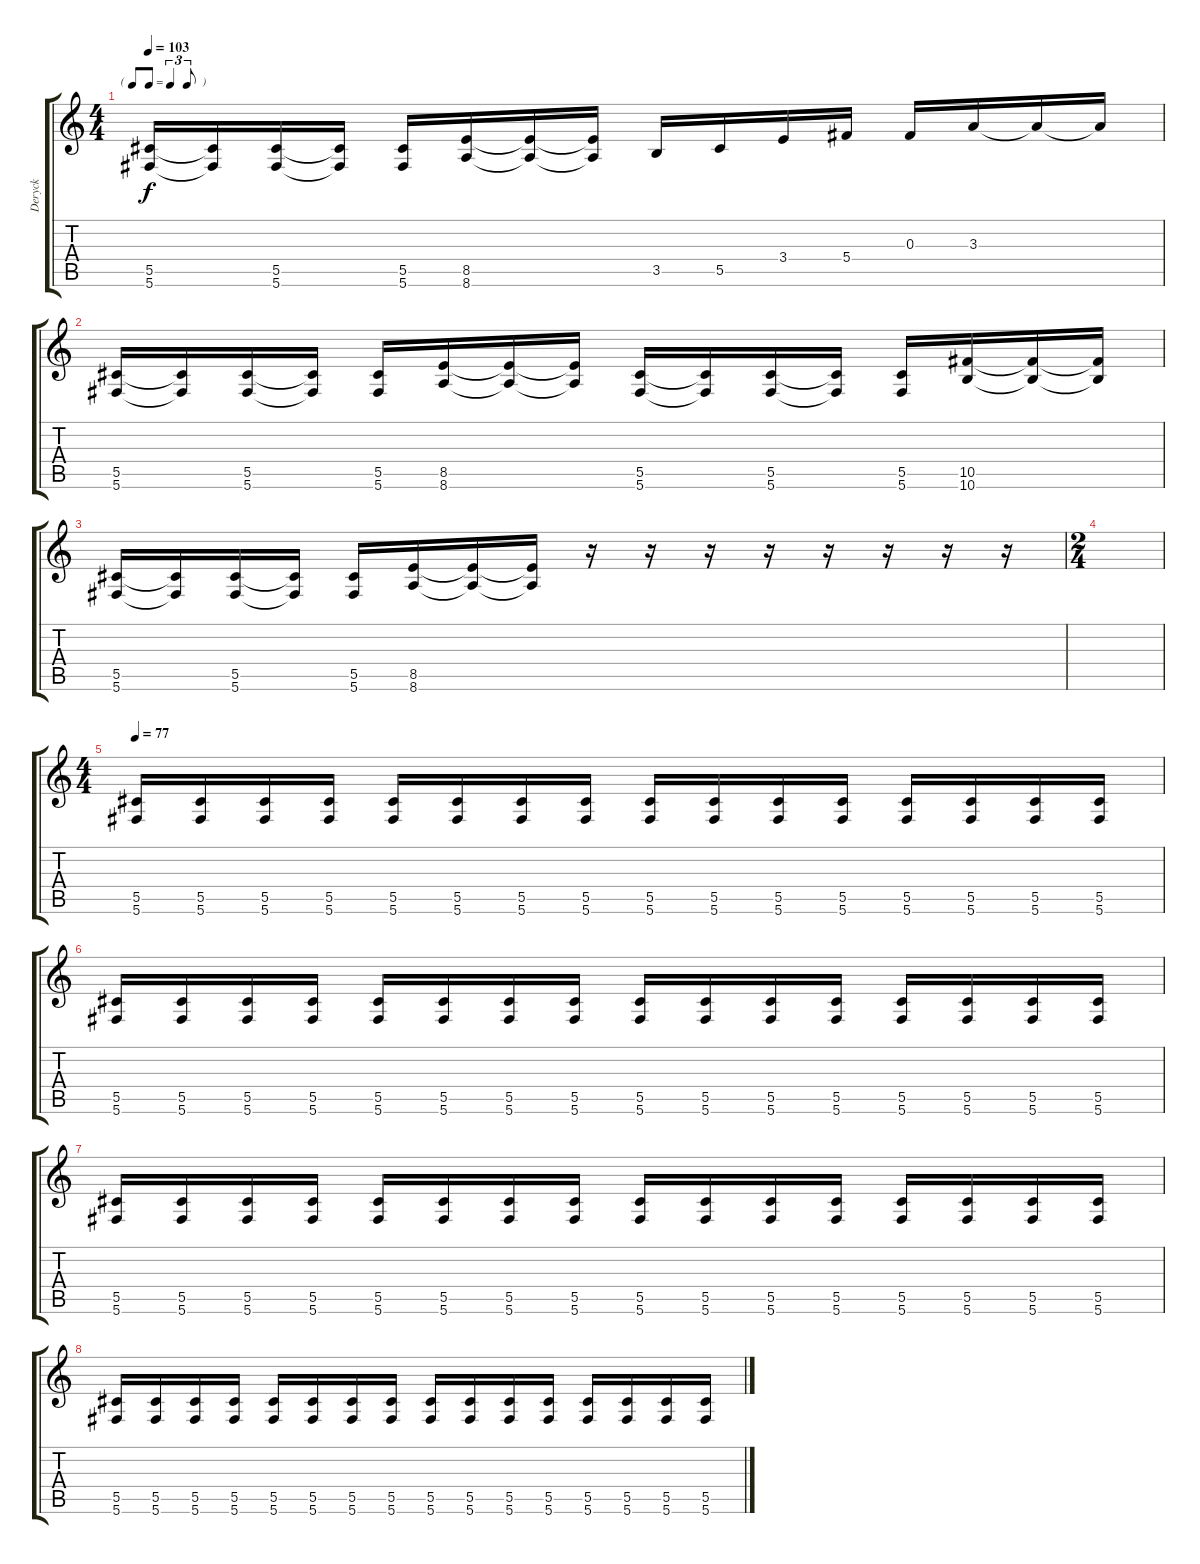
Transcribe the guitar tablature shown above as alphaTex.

\track ("Deryck" "Deryck") {instrument distortionguitar}
\staff {score tabs}
\tuning (Eb4 Bb3 Gb3 Db3 Ab2 Db2) {hide}
\ts (4 4)
\tf triplet8th
\tempo 103
\clef g2
\ks c
(5.5 5.6).16{dy f instrument electricguitarmuted} (5.5{t} 5.6{t}).16 (5.5 5.6).16 (5.5{t} 5.6{t}).16 (5.5 5.6).16 (8.5 8.6).16{instrument distortionguitar} (8.5{t} 8.6{t}).16 (8.5{t} 8.6{t}).16 3.5.16 5.5.16 3.4.16 5.4.16 0.3.16 3.3.16 3.3{t}.16 3.3{t}.16 |
(5.5 5.6).16{instrument electricguitarmuted} (5.5{t} 5.6{t}).16 (5.5 5.6).16 (5.5{t} 5.6{t}).16 (5.5 5.6).16 (8.5 8.6).16{instrument distortionguitar} (8.5{t} 8.6{t}).16 (8.5{t} 8.6{t}).16 (5.5 5.6).16{instrument electricguitarmuted} (5.5{t} 5.6{t}).16 (5.5 5.6).16 (5.5{t} 5.6{t}).16 (5.5 5.6).16 (10.5 10.6).16{instrument distortionguitar} (10.5{t} 10.6{t}).16 (10.5{t} 10.6{t}).16 |
(5.5 5.6).16{instrument electricguitarmuted} (5.5{t} 5.6{t}).16 (5.5 5.6).16 (5.5{t} 5.6{t}).16 (5.5 5.6).16 (8.5 8.6).16{instrument distortionguitar} (8.5{t} 8.6{t}).16 (8.5{t} 8.6{t}).16 r.16 r.16 r.16 r.16 r.16 r.16 r.16 r.16 |
\ts (2 4)
|
\ts (4 4)
\tempo 74
\tempo 77
(5.5 5.6).16{instrument electricguitarmuted} (5.5 5.6).16 (5.5 5.6).16 (5.5 5.6).16 (5.5 5.6).16 (5.5 5.6).16 (5.5 5.6).16 (5.5 5.6).16 (5.5 5.6).16 (5.5 5.6).16 (5.5 5.6).16 (5.5 5.6).16 (5.5 5.6).16 (5.5 5.6).16 (5.5 5.6).16 (5.5 5.6).16 |
(5.5 5.6).16 (5.5 5.6).16 (5.5 5.6).16 (5.5 5.6).16 (5.5 5.6).16 (5.5 5.6).16 (5.5 5.6).16 (5.5 5.6).16 (5.5 5.6).16 (5.5 5.6).16 (5.5 5.6).16 (5.5 5.6).16 (5.5 5.6).16 (5.5 5.6).16 (5.5 5.6).16 (5.5 5.6).16 |
(5.5 5.6).16 (5.5 5.6).16 (5.5 5.6).16 (5.5 5.6).16 (5.5 5.6).16 (5.5 5.6).16 (5.5 5.6).16 (5.5 5.6).16 (5.5 5.6).16 (5.5 5.6).16 (5.5 5.6).16 (5.5 5.6).16 (5.5 5.6).16 (5.5 5.6).16 (5.5 5.6).16 (5.5 5.6).16 |
(5.5 5.6).16 (5.5 5.6).16 (5.5 5.6).16 (5.5 5.6).16 (5.5 5.6).16 (5.5 5.6).16 (5.5 5.6).16 (5.5 5.6).16 (5.5 5.6).16 (5.5 5.6).16 (5.5 5.6).16 (5.5 5.6).16 (5.5 5.6).16 (5.5 5.6).16 (5.5 5.6).16 (5.5 5.6).16
